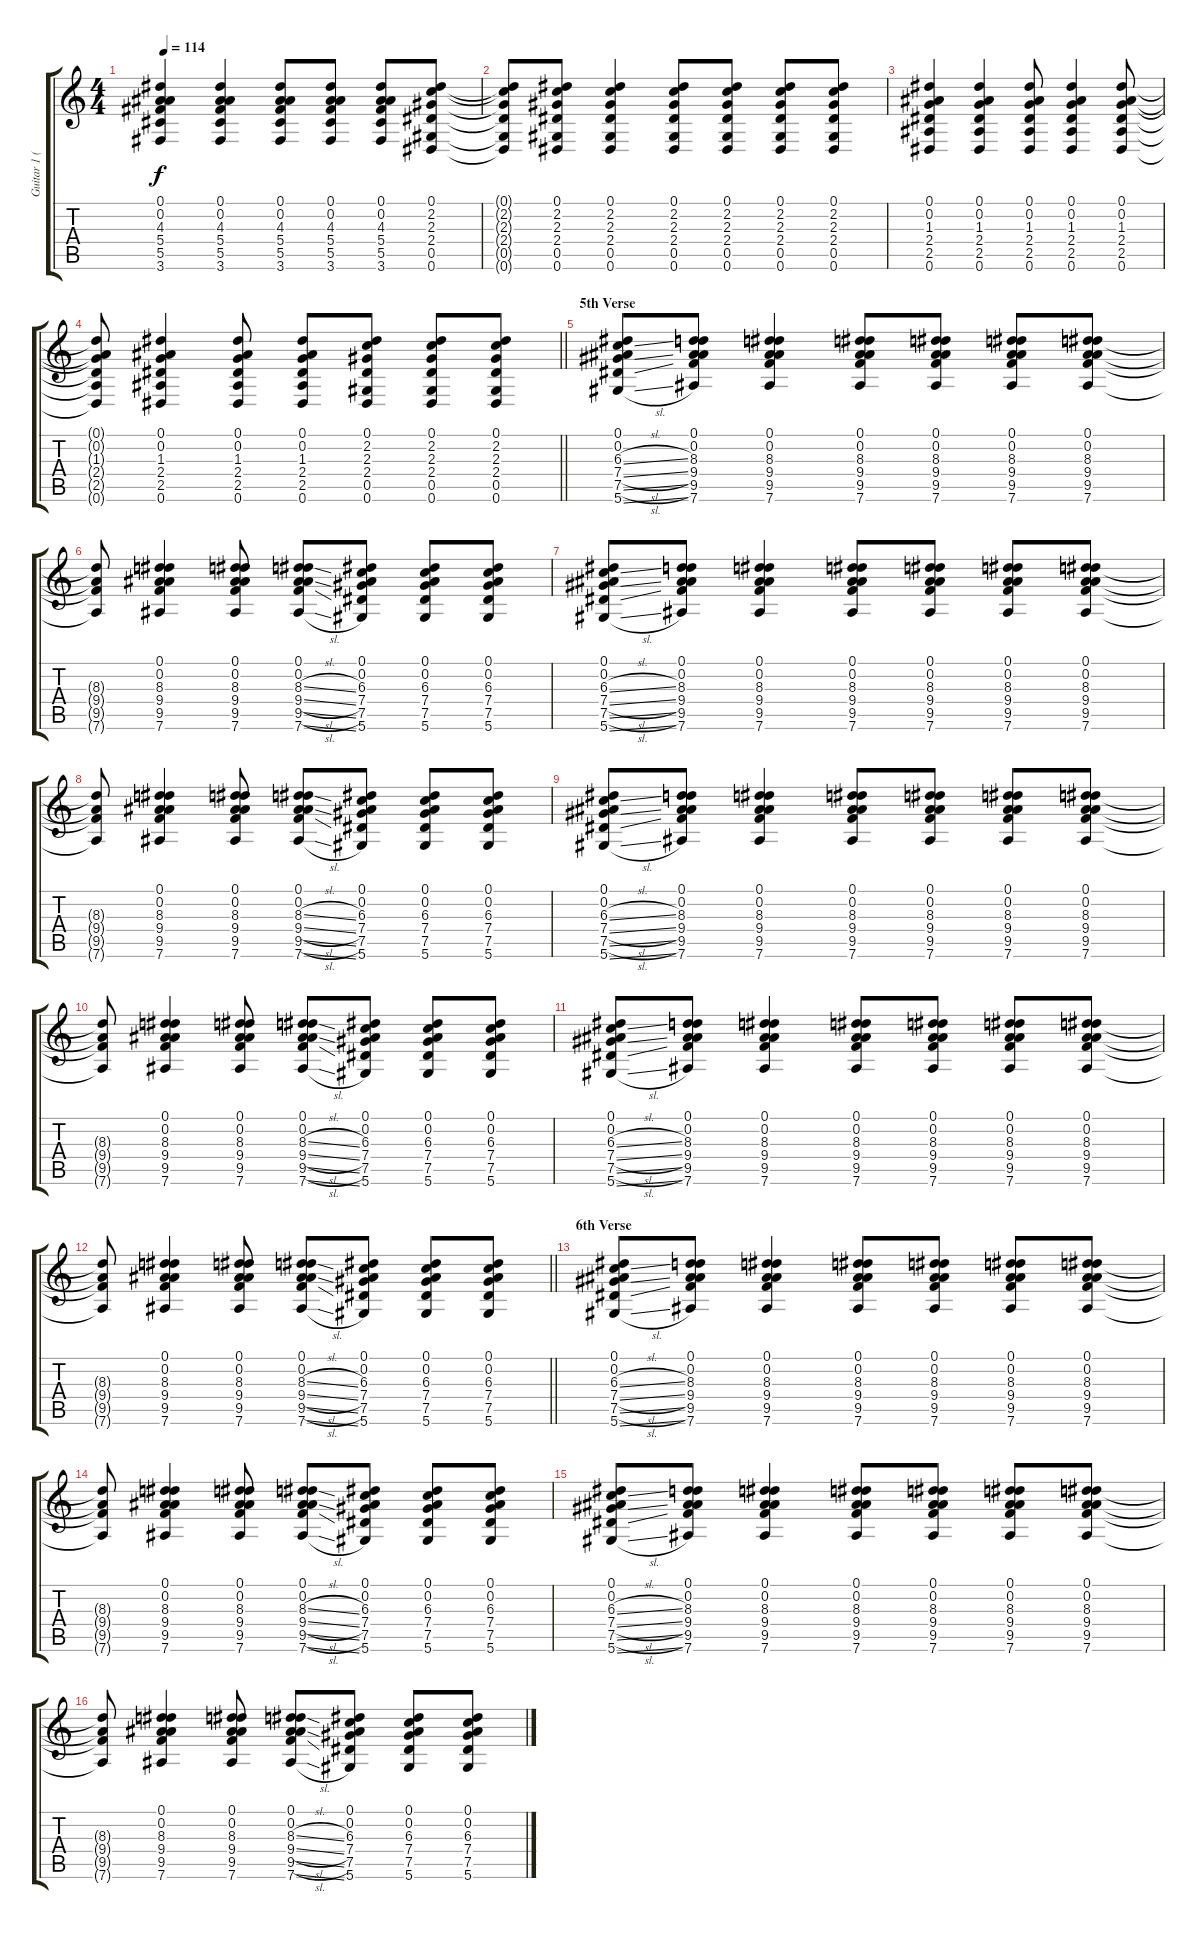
\track ("Guitar 1 (Jerry)" "Guitar 1 (") {instrument acousticguitarsteel}
\staff {score tabs}
\tuning (Eb4 Bb3 Gb3 Db3 Ab2 Eb2) {hide}
\ts (4 4)
\tempo 114
\clef g2
\ks c
(0.1 0.2 4.3 5.4 5.5 3.6).4{dy f} (0.1 0.2 4.3 5.4 5.5 3.6).4 (0.1 0.2 4.3 5.4 5.5 3.6).8 (0.1 0.2 4.3 5.4 5.5 3.6).8 (0.1 0.2 4.3 5.4 5.5 3.6).8 (0.1 2.2 2.3 2.4 0.5 0.6).8 |
(0.1{t} 2.2{t} 2.3{t} 2.4{t} 0.5{t} 0.6{t}).8 (0.1 2.2 2.3 2.4 0.5 0.6).8 (0.1 2.2 2.3 2.4 0.5 0.6).4 (0.1 2.2 2.3 2.4 0.5 0.6).8 (0.1 2.2 2.3 2.4 0.5 0.6).8 (0.1 2.2 2.3 2.4 0.5 0.6).8 (0.1 2.2 2.3 2.4 0.5 0.6).8 |
(0.1 0.2 1.3 2.4 2.5 0.6).4 (0.1 0.2 1.3 2.4 2.5 0.6).4 (0.1 0.2 1.3 2.4 2.5 0.6).8 (0.1 0.2 1.3 2.4 2.5 0.6).4 (0.1 0.2 1.3 2.4 2.5 0.6).8 |
\barLineRight lightlight
(0.1{t} 0.2{t} 1.3{t} 2.4{t} 2.5{t} 0.6{t}).8 (0.1 0.2 1.3 2.4 2.5 0.6).4 (0.1 0.2 1.3 2.4 2.5 0.6).8 (0.1 0.2 1.3 2.4 2.5 0.6).8 (0.1 2.2 2.3 2.4 0.5 0.6).8 (0.1 2.2 2.3 2.4 0.5 0.6).8 (0.1 2.2 2.3 2.4 0.5 0.6).8 |
\section ("" "5th Verse")
(0.1 0.2 6.3{sl} 7.4{sl} 7.5{sl} 5.6{sl}).8 (0.1 0.2 8.3 9.4 9.5 7.6).8 (0.1 0.2 8.3 9.4 9.5 7.6).4 (0.1 0.2 8.3 9.4 9.5 7.6).8 (0.1 0.2 8.3 9.4 9.5 7.6).8 (0.1 0.2 8.3 9.4 9.5 7.6).8 (0.1 0.2 8.3 9.4 9.5 7.6).8 |
(8.3{t} 9.4{t} 9.5{t} 7.6{t}).8 (0.1 0.2 8.3 9.4 9.5 7.6).4 (0.1 0.2 8.3 9.4 9.5 7.6).8 (0.1 0.2 8.3{sl} 9.4{sl} 9.5{sl} 7.6{sl}).8 (0.1 0.2 6.3 7.4 7.5 5.6).8 (0.1 0.2 6.3 7.4 7.5 5.6).8 (0.1 0.2 6.3 7.4 7.5 5.6).8 |
(0.1 0.2 6.3{sl} 7.4{sl} 7.5{sl} 5.6{sl}).8 (0.1 0.2 8.3 9.4 9.5 7.6).8 (0.1 0.2 8.3 9.4 9.5 7.6).4 (0.1 0.2 8.3 9.4 9.5 7.6).8 (0.1 0.2 8.3 9.4 9.5 7.6).8 (0.1 0.2 8.3 9.4 9.5 7.6).8 (0.1 0.2 8.3 9.4 9.5 7.6).8 |
(8.3{t} 9.4{t} 9.5{t} 7.6{t}).8 (0.1 0.2 8.3 9.4 9.5 7.6).4 (0.1 0.2 8.3 9.4 9.5 7.6).8 (0.1 0.2 8.3{sl} 9.4{sl} 9.5{sl} 7.6{sl}).8 (0.1 0.2 6.3 7.4 7.5 5.6).8 (0.1 0.2 6.3 7.4 7.5 5.6).8 (0.1 0.2 6.3 7.4 7.5 5.6).8 |
(0.1 0.2 6.3{sl} 7.4{sl} 7.5{sl} 5.6{sl}).8 (0.1 0.2 8.3 9.4 9.5 7.6).8 (0.1 0.2 8.3 9.4 9.5 7.6).4 (0.1 0.2 8.3 9.4 9.5 7.6).8 (0.1 0.2 8.3 9.4 9.5 7.6).8 (0.1 0.2 8.3 9.4 9.5 7.6).8 (0.1 0.2 8.3 9.4 9.5 7.6).8 |
(8.3{t} 9.4{t} 9.5{t} 7.6{t}).8 (0.1 0.2 8.3 9.4 9.5 7.6).4 (0.1 0.2 8.3 9.4 9.5 7.6).8 (0.1 0.2 8.3{sl} 9.4{sl} 9.5{sl} 7.6{sl}).8 (0.1 0.2 6.3 7.4 7.5 5.6).8 (0.1 0.2 6.3 7.4 7.5 5.6).8 (0.1 0.2 6.3 7.4 7.5 5.6).8 |
(0.1 0.2 6.3{sl} 7.4{sl} 7.5{sl} 5.6{sl}).8 (0.1 0.2 8.3 9.4 9.5 7.6).8 (0.1 0.2 8.3 9.4 9.5 7.6).4 (0.1 0.2 8.3 9.4 9.5 7.6).8 (0.1 0.2 8.3 9.4 9.5 7.6).8 (0.1 0.2 8.3 9.4 9.5 7.6).8 (0.1 0.2 8.3 9.4 9.5 7.6).8 |
\barLineRight lightlight
(8.3{t} 9.4{t} 9.5{t} 7.6{t}).8 (0.1 0.2 8.3 9.4 9.5 7.6).4 (0.1 0.2 8.3 9.4 9.5 7.6).8 (0.1 0.2 8.3{sl} 9.4{sl} 9.5{sl} 7.6{sl}).8 (0.1 0.2 6.3 7.4 7.5 5.6).8 (0.1 0.2 6.3 7.4 7.5 5.6).8 (0.1 0.2 6.3 7.4 7.5 5.6).8 |
\section ("" "6th Verse")
(0.1 0.2 6.3{sl} 7.4{sl} 7.5{sl} 5.6{sl}).8 (0.1 0.2 8.3 9.4 9.5 7.6).8 (0.1 0.2 8.3 9.4 9.5 7.6).4 (0.1 0.2 8.3 9.4 9.5 7.6).8 (0.1 0.2 8.3 9.4 9.5 7.6).8 (0.1 0.2 8.3 9.4 9.5 7.6).8 (0.1 0.2 8.3 9.4 9.5 7.6).8 |
(8.3{t} 9.4{t} 9.5{t} 7.6{t}).8 (0.1 0.2 8.3 9.4 9.5 7.6).4 (0.1 0.2 8.3 9.4 9.5 7.6).8 (0.1 0.2 8.3{sl} 9.4{sl} 9.5{sl} 7.6{sl}).8 (0.1 0.2 6.3 7.4 7.5 5.6).8 (0.1 0.2 6.3 7.4 7.5 5.6).8 (0.1 0.2 6.3 7.4 7.5 5.6).8 |
(0.1 0.2 6.3{sl} 7.4{sl} 7.5{sl} 5.6{sl}).8 (0.1 0.2 8.3 9.4 9.5 7.6).8 (0.1 0.2 8.3 9.4 9.5 7.6).4 (0.1 0.2 8.3 9.4 9.5 7.6).8 (0.1 0.2 8.3 9.4 9.5 7.6).8 (0.1 0.2 8.3 9.4 9.5 7.6).8 (0.1 0.2 8.3 9.4 9.5 7.6).8 |
(8.3{t} 9.4{t} 9.5{t} 7.6{t}).8 (0.1 0.2 8.3 9.4 9.5 7.6).4 (0.1 0.2 8.3 9.4 9.5 7.6).8 (0.1 0.2 8.3{sl} 9.4{sl} 9.5{sl} 7.6{sl}).8 (0.1 0.2 6.3 7.4 7.5 5.6).8 (0.1 0.2 6.3 7.4 7.5 5.6).8 (0.1 0.2 6.3 7.4 7.5 5.6).8
